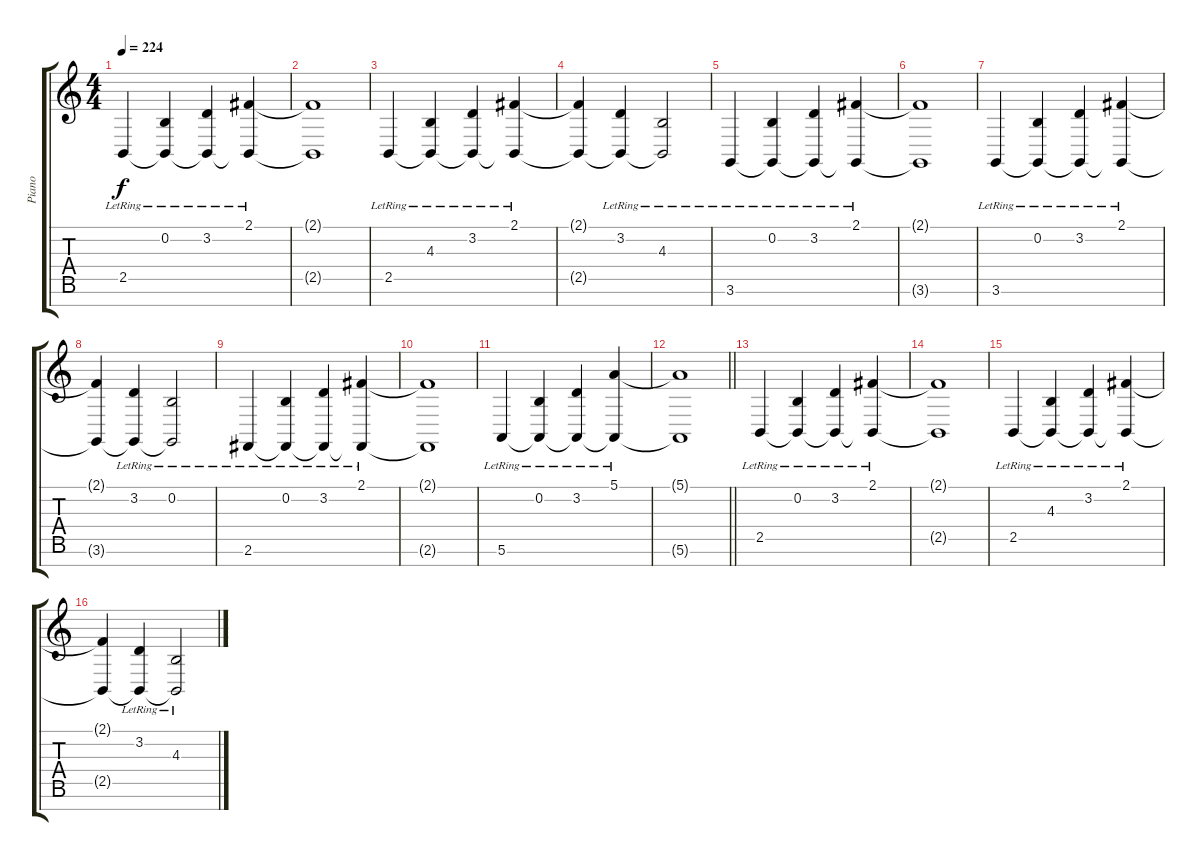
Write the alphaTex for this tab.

\track ("Piano" "Piano") {instrument acousticgrandpiano}
\staff {score tabs}
\tuning (E4 B3 G3 D3 A2 E2 B1) {hide}
\ts (4 4)
\section ("" "")
\tempo 224
\clef g2
\ks c
2.5{lr}.4{dy f} (0.2{lr} 2.5{t}).4 (3.2{lr} 2.5{t}).4 (2.1{lr} 2.5{t}).4 |
(2.1{t} 2.5{t}).1 |
2.5{lr}.4 (4.3{lr} 2.5{t}).4 (3.2{lr} 2.5{t}).4 (2.1{lr} 2.5{t}).4 |
(2.1{t} 2.5{t}).4 (3.2{lr} 2.5{t}).4 (4.3{lr} 2.5{t}).2 |
3.6{lr}.4 (0.2{lr} 3.6{t}).4 (3.2{lr} 3.6{t}).4 (2.1{lr} 3.6{t}).4 |
(2.1{t} 3.6{t}).1 |
3.6{lr}.4 (0.2{lr} 3.6{t}).4 (3.2{lr} 3.6{t}).4 (2.1{lr} 3.6{t}).4 |
(2.1{t} 3.6{t}).4 (3.2{lr} 3.6{t}).4 (0.2{lr} 3.6{t}).2 |
2.6{lr}.4 (0.2{lr} 2.6{t}).4 (3.2{lr} 2.6{t}).4 (2.1{lr} 2.6{t}).4 |
(2.1{t} 2.6{t}).1 |
5.6{lr}.4 (0.2{lr} 5.6{t}).4 (3.2{lr} 5.6{t}).4 (5.1{lr} 5.6{t}).4 |
\barLineRight lightlight
(5.1{t} 5.6{t}).1 |
\section ("" "")
2.5{lr}.4 (0.2{lr} 2.5{t}).4 (3.2{lr} 2.5{t}).4 (2.1{lr} 2.5{t}).4 |
(2.1{t} 2.5{t}).1 |
2.5{lr}.4{volume 13} (4.3{lr} 2.5{t}).4 (3.2{lr} 2.5{t}).4 (2.1{lr} 2.5{t}).4 |
(2.1{t} 2.5{t}).4 (3.2{lr} 2.5{t}).4 (4.3{lr} 2.5{t}).2
